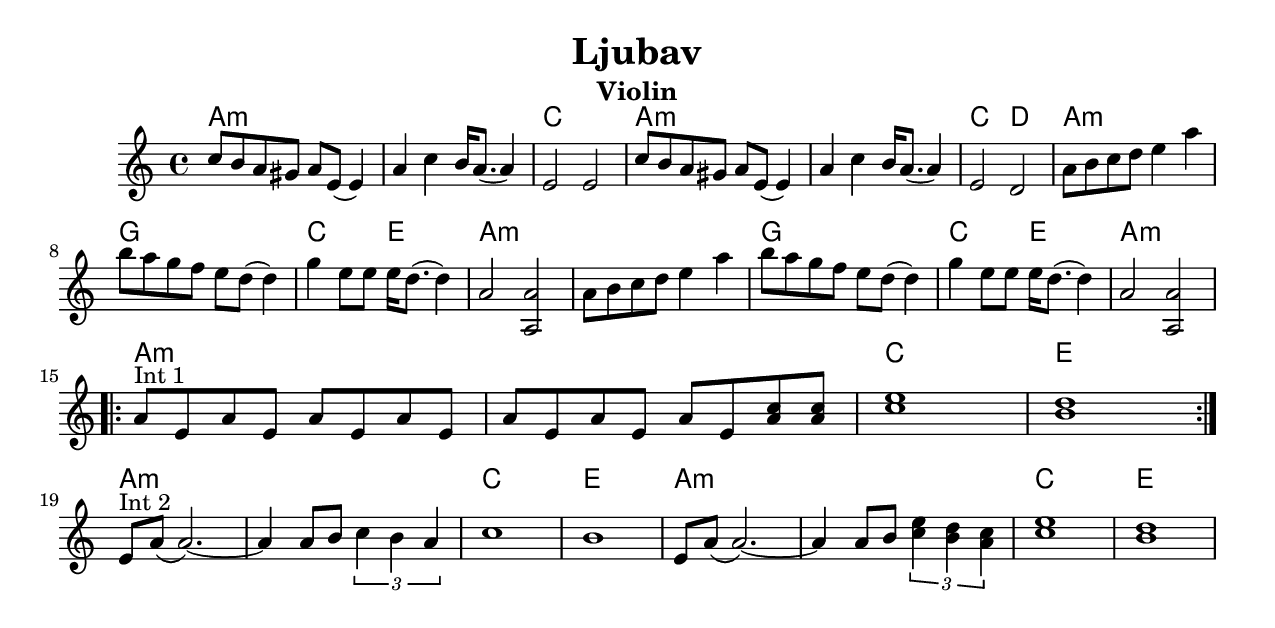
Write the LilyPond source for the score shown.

\version "2.24.0"
\include "english.ly"
%\pointAndClickOff
\paper{
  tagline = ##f
  print-all-headers = ##t
  #(set-paper-size "letter")
}
date = #(strftime "%d-%m-%Y" (localtime (current-time)))

%\markup{ \italic{ " Updated " \date  }  }

%\markup{ Int 1 & 2 can play as harmony parts }

%#################################### Melody ########################
melody = \relative c'' {
  \clef treble
  \key c \major
  \time 4/4

  %\partial 16*3 a16 d f   %lead in notes


  c8    b a gs  a e(e4)|
  a4 c b16 a8. (a4)|
  e2 e
  c'8 b a gs  a e(e4)|

  a4 c b16 a8.(a4)|  % b16 a8 does not add up to 1/4
  e2 d
  a'8 b c d e4 a
  b8 a g f e d(d4)|

  g4  e8 e e16 d8. (d4)|
  a2 <a a,>
  a8 b c d e4 a
  b8 a g f e d(d4)|

  g4  e8 e e16 d8. (d4)|
  a2 <a a,>
  \break

  %\alternative { { }{ } }

  \repeat volta 2{
    a8 ^\markup   "Int 1" e a e a e a e|
    a e a e a e <a c> <a c >
    <c e>1
    <b d>1 | \break
  }
  % \alternative { { }{ } }

  e,8 ^"Int 2"a(a2.)~ |
  a4 a8 b \tuplet 3/2{c4 b a}|
  c1
  b1

  e,8 a(a2.)~
  a4 a8 b \tuplet 3/2{<c e>4 <b d> <a c>}
  <c e>1
  <b d>1|



}
%################################# Lyrics #####################
%\addlyrics{  }
%################################# Chords #######################
harmonies = \chordmode {
  a1:m
  s1
  c1
  a1:m
  s1
  c2
  d2
  a1:m
  g1
  c2
  e2
  a1:m %10
  s1
  g1
  c2
  e2
  a1:m
  %Int1
  a1:m
  s1
  c1
  e1
  %Int2
  a1:m
  s1
  c1
  e1
  a1:m
  s1
  c1
  e1
}

\score {
  <<
    \new ChordNames {
      \set chordChanges = ##f
      #(set-paper-size "letter")
      #(set-paper-size "letter")
      \harmonies
    }
    \new Staff
    \melody
  >>
  \header{
    title= "Ljubav"
    subtitle=""
    composer= ""
    instrument = "Violin"
    arranger= ""
  }
  \midi{\tempo 4 = 120}
  \layout{indent = 1.0\cm}
}
%{
% more verses:
\markup{}
\markup {
  \fill-line {
    \hspace #0.1 % distance from left margin
    \column {
      \line { "1."
        \column {
          ""
        }
      }
      \hspace #0.2 % vertical distance between verses
      \line { "2."
        \column {
         ""
        }
      }
    }
    \hspace #0.1  % horiz. distance between columns
    \column {
      \line { "3."
        \column {
          ""
        }
      }
      \hspace #0.2 % distance between verses
      \line { "4."
        \column {
         ""
        }
      }
    }
    \hspace #0.1 % distance to right margin
  }
}

%}
